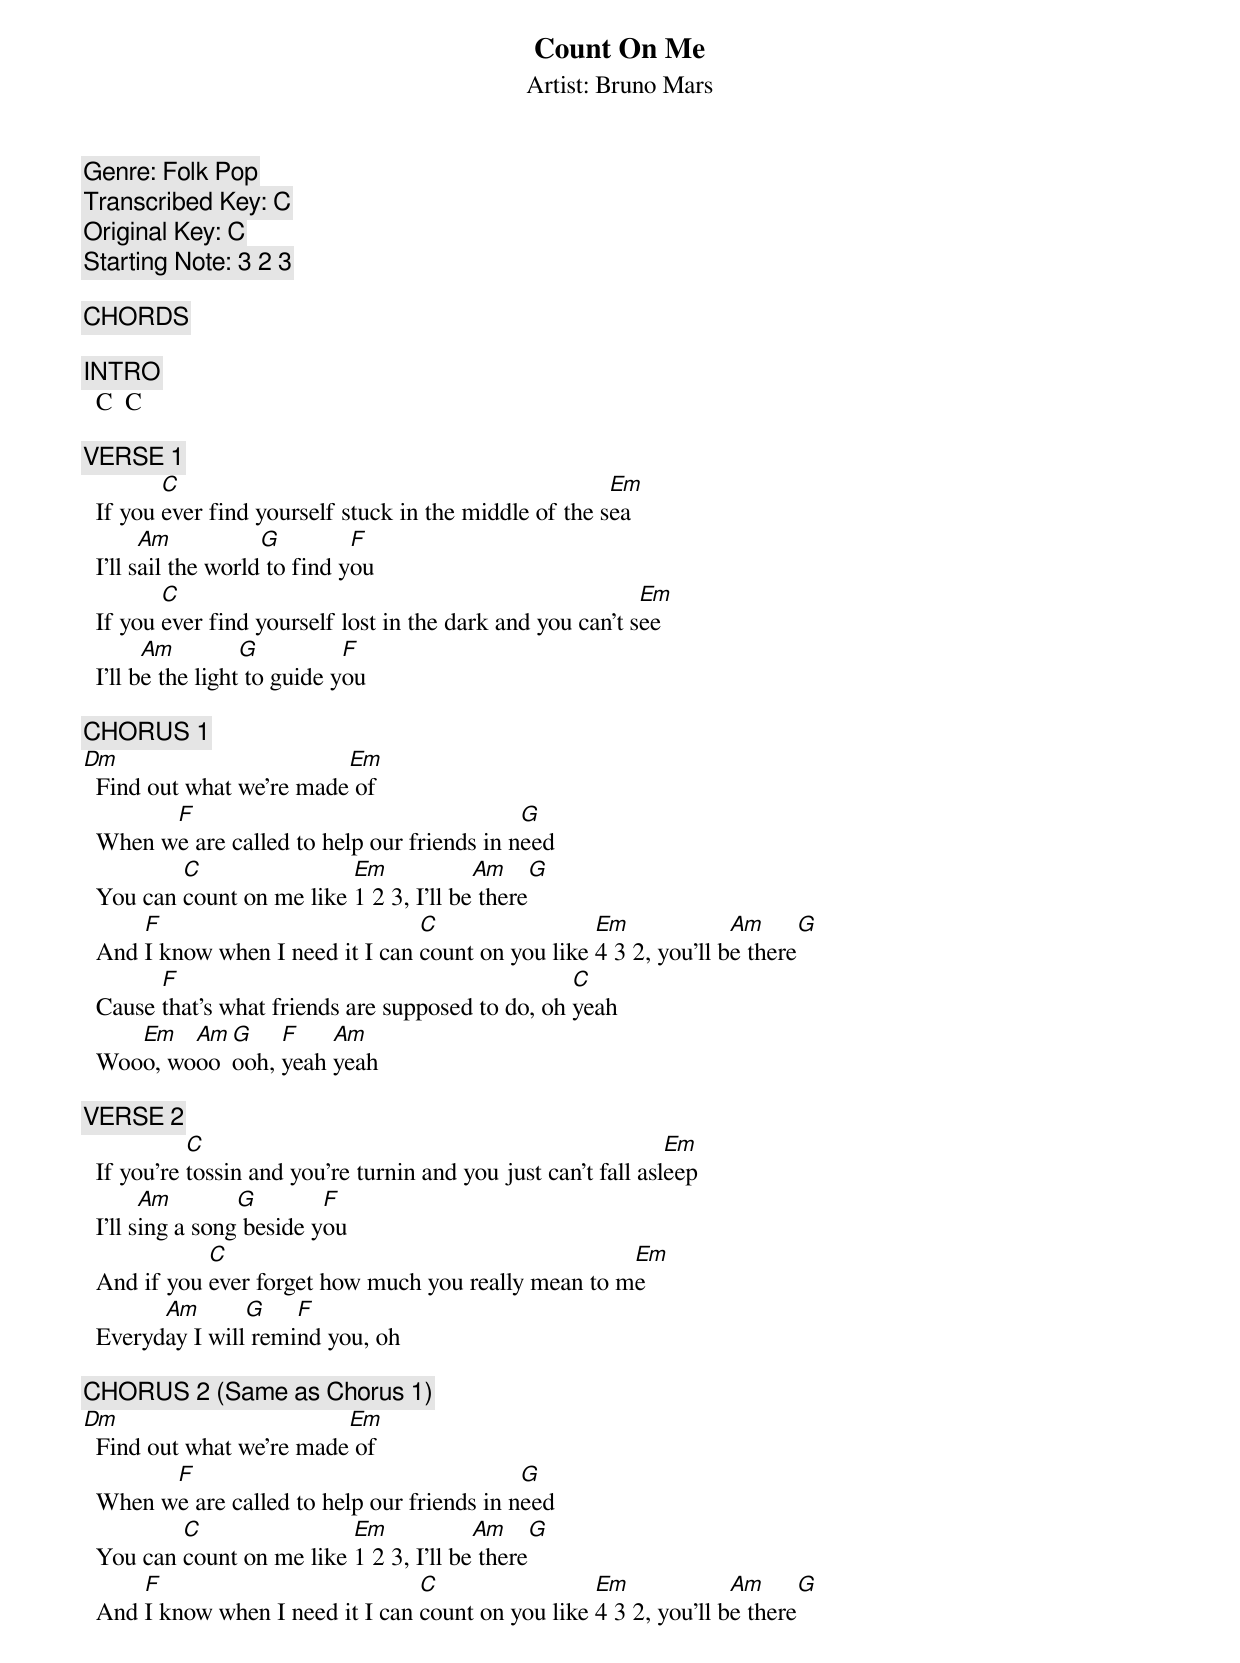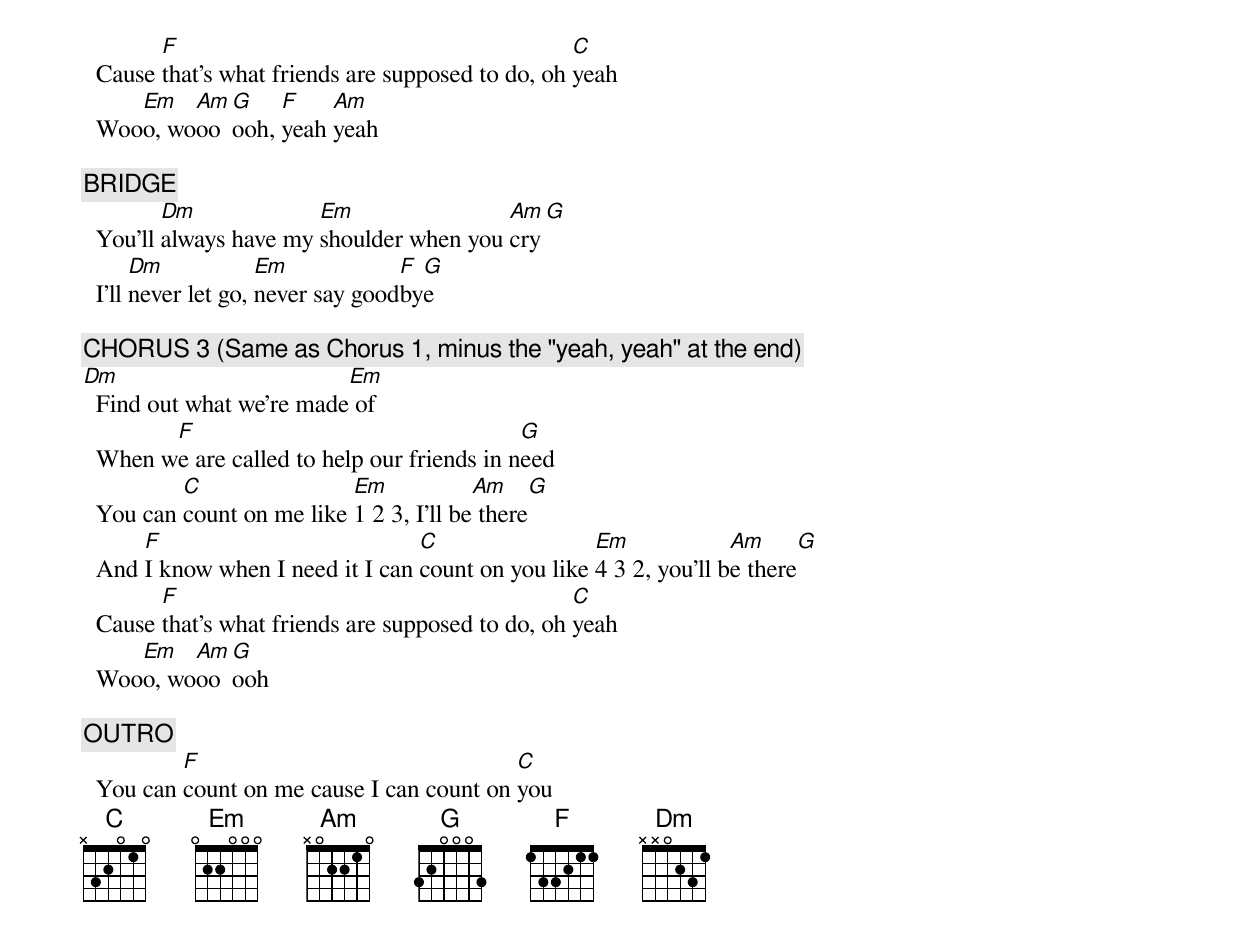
Count On Me
Artist: Bruno Mars
Genre: Folk Pop
Transcribed Key: C
Original Key: C
Starting Note: 3 2 3

[CHORDS]
  C   0003      G   0232
  Em  0432      F   2010
  Am  2000      Dm  2210

[INTRO]
  C  C

[VERSE 1]
         C                                              Em
  If you ever find yourself stuck in the middle of the sea
        Am           G         F
  I'll sail the world to find you
         C                                                  Em
  If you ever find yourself lost in the dark and you can't see
        Am         G          F
  I'll be the light to guide you

[CHORUS 1]
Dm                        Em
  Find out what we're made of
        F                                    G
  When we are called to help our friends in need
          C                Em            Am    G
  You can count on me like 1 2 3, I'll be there
      F                           C                 Em             Am      G
  And I know when I need it I can count on you like 4 3 2, you'll be there
        F                                          C
  Cause that's what friends are supposed to do, oh yeah
     Em   Am G    F    Am
  Wooo, wooo ooh, yeah yeah

[VERSE 2]
            C                                                   Em
  If you're tossin and you're turnin and you just can't fall asleep
        Am        G        F
  I'll sing a song beside you
             C                                        Em
  And if you ever forget how much you really mean to me
        Am       G    F
  Everyday I will remind you, oh

[CHORUS 2] (Same as Chorus 1)
Dm                        Em
  Find out what we're made of
        F                                    G
  When we are called to help our friends in need
          C                Em            Am    G
  You can count on me like 1 2 3, I'll be there
      F                           C                 Em             Am      G
  And I know when I need it I can count on you like 4 3 2, you'll be there
        F                                          C
  Cause that's what friends are supposed to do, oh yeah
     Em   Am G    F    Am
  Wooo, wooo ooh, yeah yeah

[BRIDGE]
         Dm             Em                Am G
  You'll always have my shoulder when you cry
       Dm            Em            F G
  I'll never let go, never say goodbye

[CHORUS 3] (Same as Chorus 1, minus the "yeah, yeah" at the end)
Dm                        Em
  Find out what we're made of
        F                                    G
  When we are called to help our friends in need
          C                Em            Am    G
  You can count on me like 1 2 3, I'll be there
      F                           C                 Em             Am      G
  And I know when I need it I can count on you like 4 3 2, you'll be there
        F                                          C
  Cause that's what friends are supposed to do, oh yeah
     Em   Am G
  Wooo, wooo ooh

[OUTRO]
          F                                C
  You can count on me cause I can count on you
